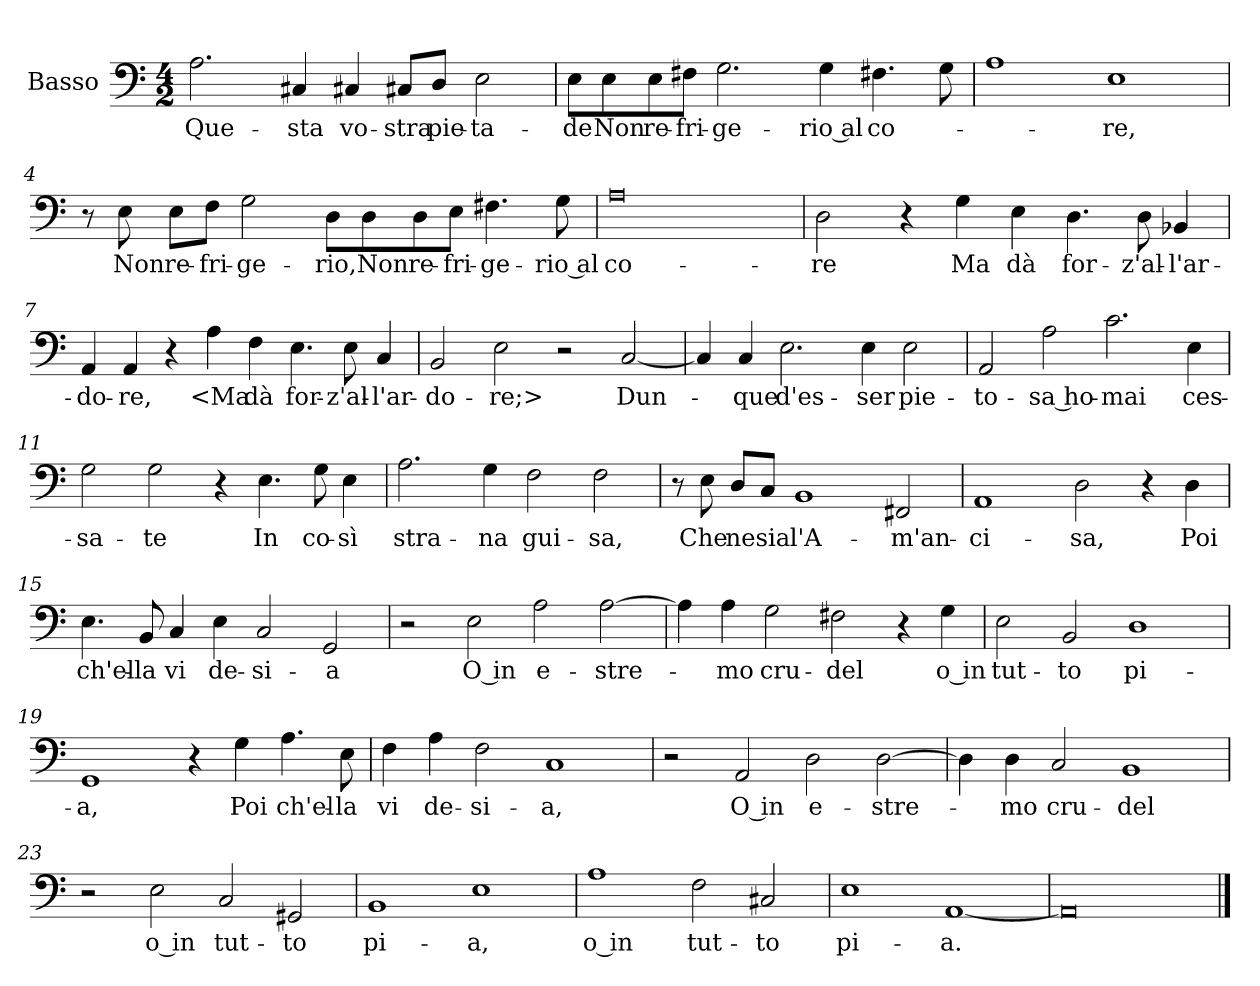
**kern	**text
*part1	*part1
*staff1	*staff1
*I"Basso	*
*I'B	*
*clefF4	*
*k[]	*
*M4/2	*
=1	=1
2.A	Que-
4C#X	-sta
4C#X	vo-
8C#XL	-stra
8DJ	pie-
2E	-ta-
=2	=2
8EL	-de
8E	Non
8E	re-
8F#XJ	-fri-
2.G	-ge-
4G	-rio al
4.F#X	co-
8G	.
=3	=3
1A	.
1E	-re,
=4	=4
8r	.
8E	Non
8EL	re-
8FJ	-fri-
2G	-ge-
8DL	-rio,
8D	Non
8D	re-
8EJ	-fri-
4.F#X	-ge-
8G	-rio al
=5	=5
0A	co-
=6	=6
2D	-re
4r	.
4G	Ma
4E	dà
4.D	for-
8D	-z'al-
4BB-X	-l'ar-
=7	=7
4AA	-do-
4AA	-re,
4r	.
4A	<Ma
4F	dà
4.E	for-
8E	-z'al-
4C	-l'ar-
=8	=8
2BB	-do-
2E	-re;>
2r	.
[2C	Dun-
=9	=9
4C]	.
4C	-que
2.E	d'es-
4E	-ser
2E	pie-
=10	=10
2AA	-to-
2A	-sa ho-
2.c	-mai
4E	ces-
=11	=11
2G	-sa-
2G	-te
4r	.
4.E	In
8G	co-
4E	-sì
=12	=12
2.A	stra-
4G	-na
2F	gui-
2F	-sa,
=13	=13
8r	.
8E	Che
8DL	ne
8CJ	sia
1BB	l'A-
2FF#X	-m'an-
=14	=14
1AA	-ci-
2D	-sa,
4r	.
4D	Poi
=15	=15
4.E	ch'el-
8BB	-la
4C	vi
4E	de-
2C	-si-
2GG	-a
=16	=16
2r	.
2E	O in
2A	e-
[2A	-stre-
=17	=17
4A]	.
4A	-mo
2G	cru-
2F#X	-del
4r	.
4G	o in
=18	=18
2E	tut-
2BB	-to
1D	pi-
=19	=19
1GG	-a,
4r	.
4G	Poi
4.A	ch'el-
8E	-la
=20	=20
4F	vi
4A	de-
2F	-si-
1C	-a,
=21	=21
2r	.
2AA	O in
2D	e-
[2D	-stre-
=22	=22
4D]	.
4D	-mo
2C	cru-
1BB	-del
=23	=23
2r	.
2E	o in
2C	tut-
2GG#X	-to
=24	=24
1BB	pi-
1E	-a,
=25	=25
1A	o in
2F	tut-
2C#X	-to
=26	=26
1E	pi-
[1AA	-a.
=27	=27
0AA]	.
==	==
*-	*-
